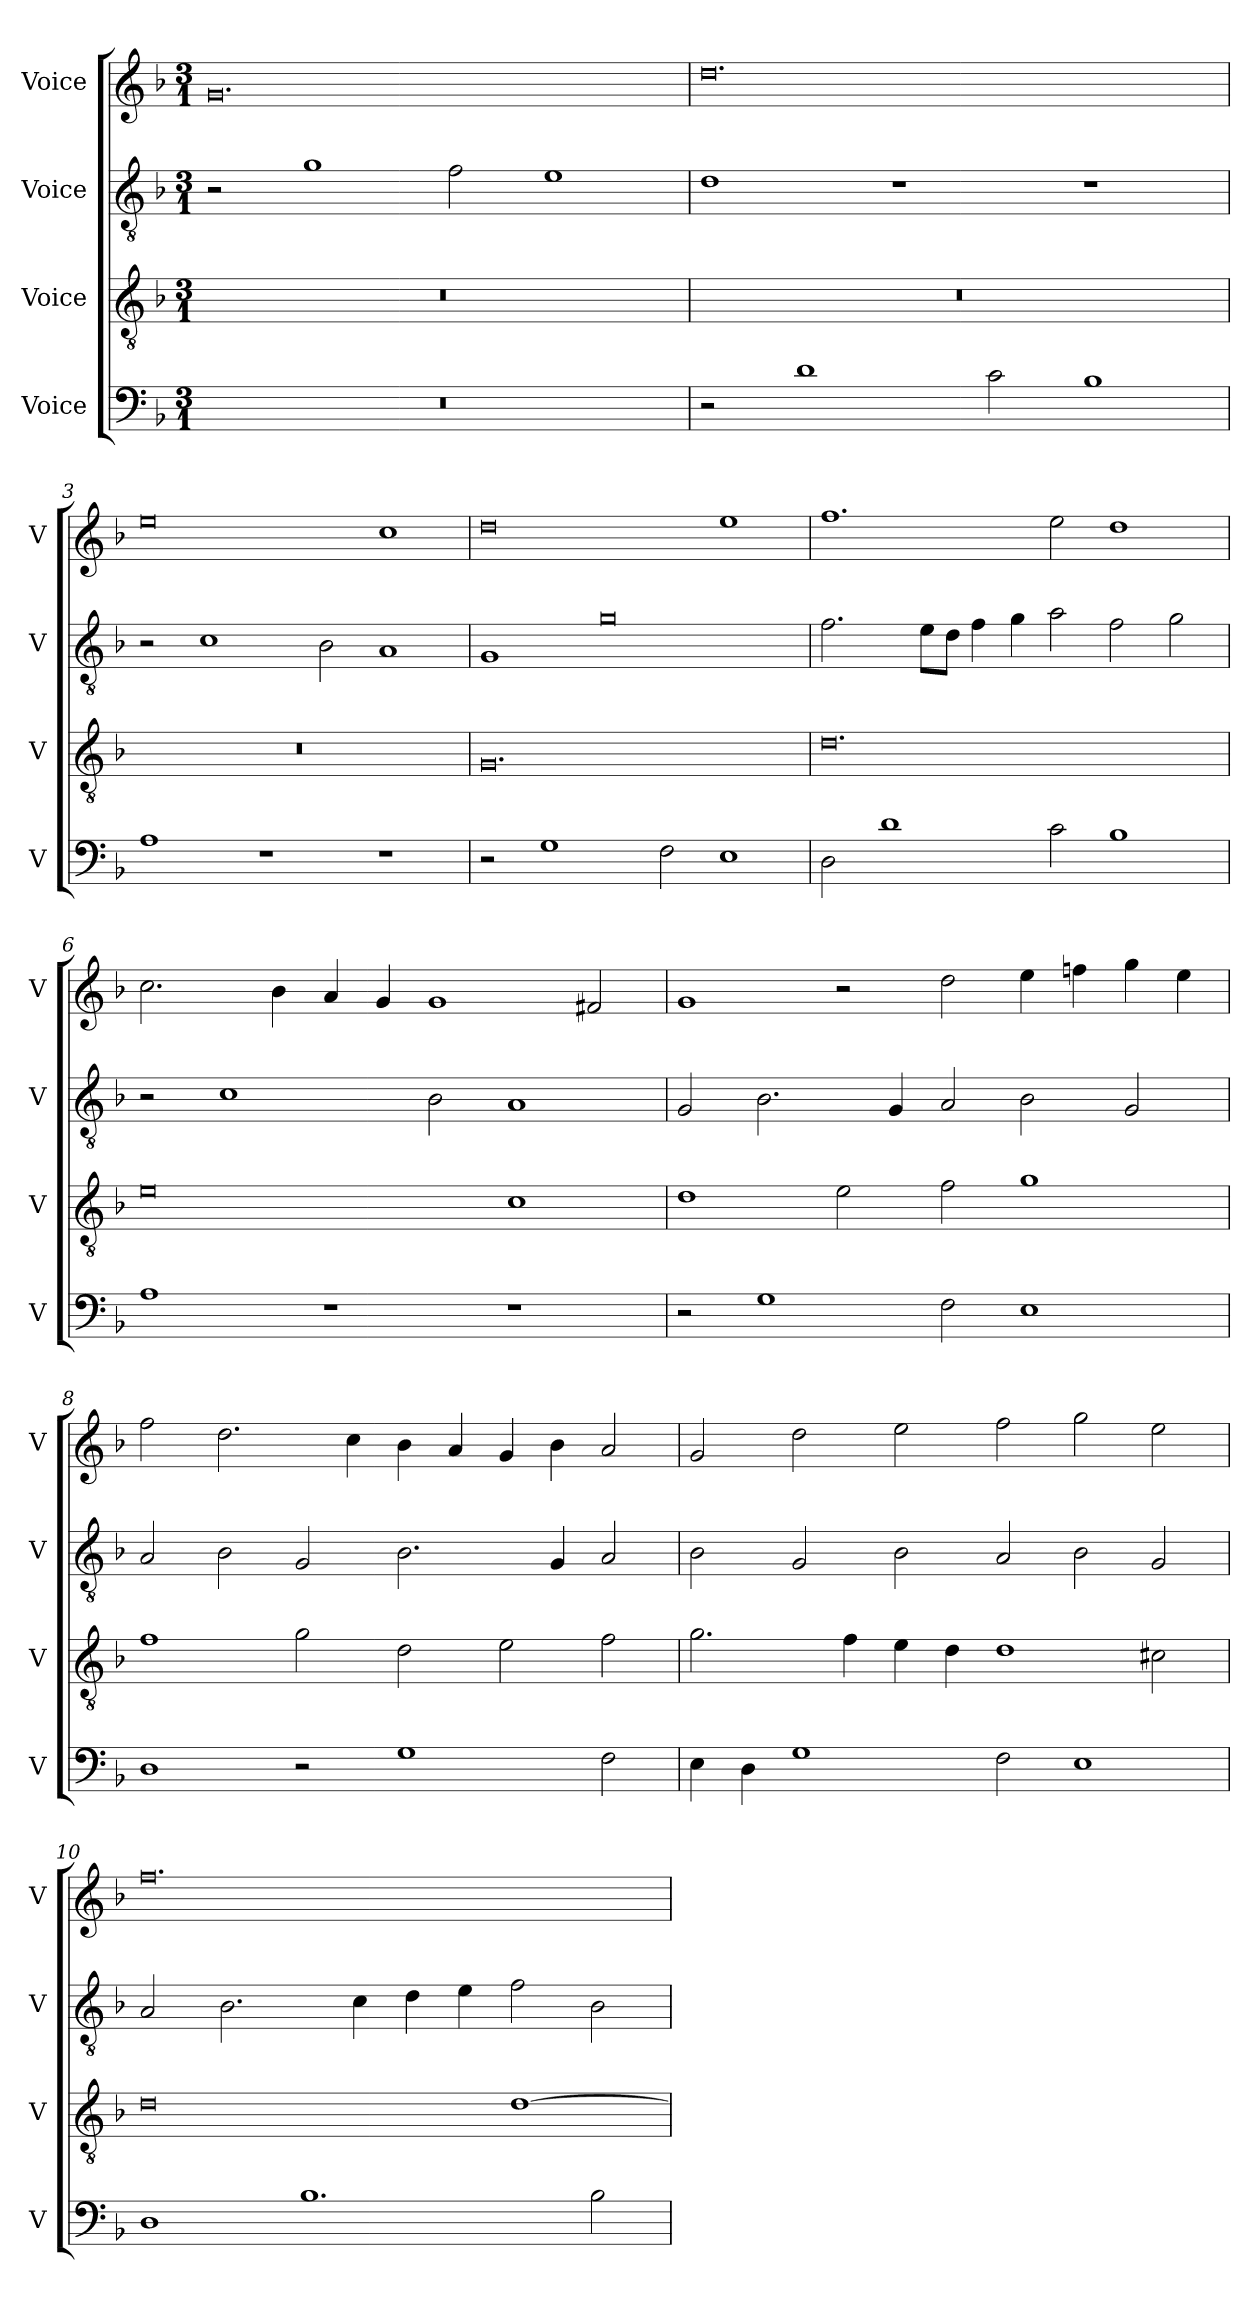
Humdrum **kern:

**kern	**kern	**kern	**kern
*part4	*part3	*part2	*part1
*staff4	*staff3	*staff2	*staff1
*I"Voice	*I"Voice	*I"Voice	*I"Voice
*I'V	*I'V	*I'V	*I'V
*clefF4	*clefGv2	*clefGv2	*clefG2
*k[b-]	*k[b-]	*k[b-]	*k[b-]
*M3/1	*M3/1	*M3/1	*M3/1
=1	=1	=1	=1
0.r	0.r	2r	0.g
.	.	1g	.
.	.	2f\	.
.	.	1e	.
=2	=2	=2	=2
2r	0.r	1d	0.dd
1d	.	.	.
.	.	1r	.
2c\	.	.	.
1B-	.	1r	.
=3	=3	=3	=3
1A	0.r	2r	0ee
.	.	1c	.
1r	.	.	.
.	.	2B-\	.
1r	.	1A	1cc
!!LO:LB:g=z
=4	=4	=4	=4
2r	0.G	1G	0dd
1G	.	.	.
.	.	0g	.
2F\	.	.	.
1E	.	.	1ee
=5	=5	=5	=5
2D\	0.d	2.f\	1.ff
1d	.	.	.
.	.	8e\L	.
.	.	8d\J	.
.	.	4f\	.
.	.	4g\	.
2c\	.	2a\	2ee\
1B-	.	2f\	1dd
.	.	2g\	.
!!LO:LB:g=z
=6	=6	=6	=6
1A	0e	2r	2.cc\
.	.	1c	.
.	.	.	4b-\
1r	.	.	4a/
.	.	.	4g/
.	.	2B-\	1g
1r	1c	1A	.
.	.	.	2f#X/
=7	=7	=7	=7
2r	1d	2G/	1g
1G	.	2.B-\	.
.	2e\	.	2r
.	.	4G/	.
2F\	2f\	2A/	2dd\
1E	1g	2B-\	4ee\
.	.	.	4ffn\
.	.	2G/	4gg\
.	.	.	4ee\
!!LO:PB:g=z
=8	=8	=8	=8
1D	1f	2A/	2ff\
.	.	2B-\	2.dd\
2r	2g\	2G/	.
.	.	.	4cc\
1G	2d\	2.B-\	4b-\
.	.	.	4a/
.	2e\	.	4g/
.	.	4G/	4b-\
2F\	2f\	2A/	2a/
=9	=9	=9	=9
4E\	2.g\	2B-\	2g/
4D\	.	.	.
1G	.	2G/	2dd\
.	4f\	.	.
.	4e\	2B-\	2ee\
.	4d\	.	.
2F\	1d	2A/	2ff\
1E	.	2B-\	2gg\
.	2c#X\	2G/	2ee\
!!LO:LB:g=z
=10	=10	=10	=10
1D	0d	2A/	0.ff
.	.	2.B-\	.
1.B-	.	.	.
.	.	4c\	.
.	.	4d\	.
.	.	4e\	.
.	[1d	2f\	.
2B-\	.	2B-\	.
=	=	=	=
*-	*-	*-	*-
